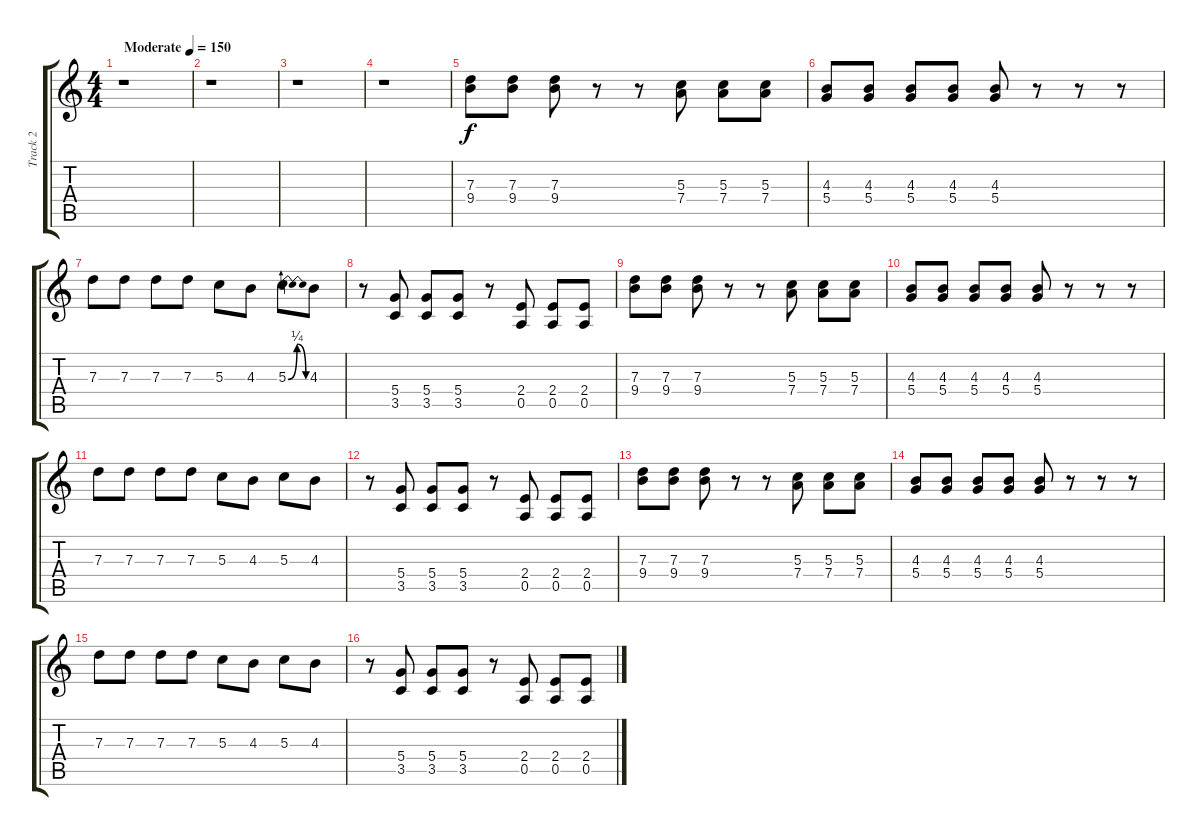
\track ("Track 2" "Track 2") {instrument distortionguitar}
\staff {score tabs}
\tuning (E4 B3 G3 D3 A2 D2) {hide}
\ts (4 4)
\tempo (150 "Moderate")
\clef g2
\ks c
r.1{dy f instrument distortionguitar} |
r.1 |
r.1 |
r.1 |
(7.3 9.4).8 (7.3 9.4).8 (7.3 9.4).8 r.8 r.8 (5.3 7.4).8 (5.3 7.4).8 (5.3 7.4).8 |
(4.3 5.4).8 (4.3 5.4).8 (4.3 5.4).8 (4.3 5.4).8 (4.3 5.4).8 r.8 r.8 r.8 |
7.3.8 7.3.8 7.3.8 7.3.8 5.3.8 4.3.8 5.3{be (bendrelease 0 0 30 1 30 1 60 0)}.8 4.3.8 |
r.8 (5.4 3.5).8 (5.4 3.5).8 (5.4 3.5).8 r.8 (2.4 0.5).8 (2.4 0.5).8 (2.4 0.5).8 |
(7.3 9.4).8 (7.3 9.4).8 (7.3 9.4).8 r.8 r.8 (5.3 7.4).8 (5.3 7.4).8 (5.3 7.4).8 |
(4.3 5.4).8 (4.3 5.4).8 (4.3 5.4).8 (4.3 5.4).8 (4.3 5.4).8 r.8 r.8 r.8 |
7.3.8 7.3.8 7.3.8 7.3.8 5.3.8 4.3.8 5.3.8 4.3.8 |
r.8 (5.4 3.5).8 (5.4 3.5).8 (5.4 3.5).8 r.8 (2.4 0.5).8 (2.4 0.5).8 (2.4 0.5).8 |
(7.3 9.4).8 (7.3 9.4).8 (7.3 9.4).8 r.8 r.8 (5.3 7.4).8 (5.3 7.4).8 (5.3 7.4).8 |
(4.3 5.4).8 (4.3 5.4).8 (4.3 5.4).8 (4.3 5.4).8 (4.3 5.4).8 r.8 r.8 r.8 |
7.3.8 7.3.8 7.3.8 7.3.8 5.3.8 4.3.8 5.3.8 4.3.8 |
r.8 (5.4 3.5).8 (5.4 3.5).8 (5.4 3.5).8 r.8 (2.4 0.5).8 (2.4 0.5).8 (2.4 0.5).8
